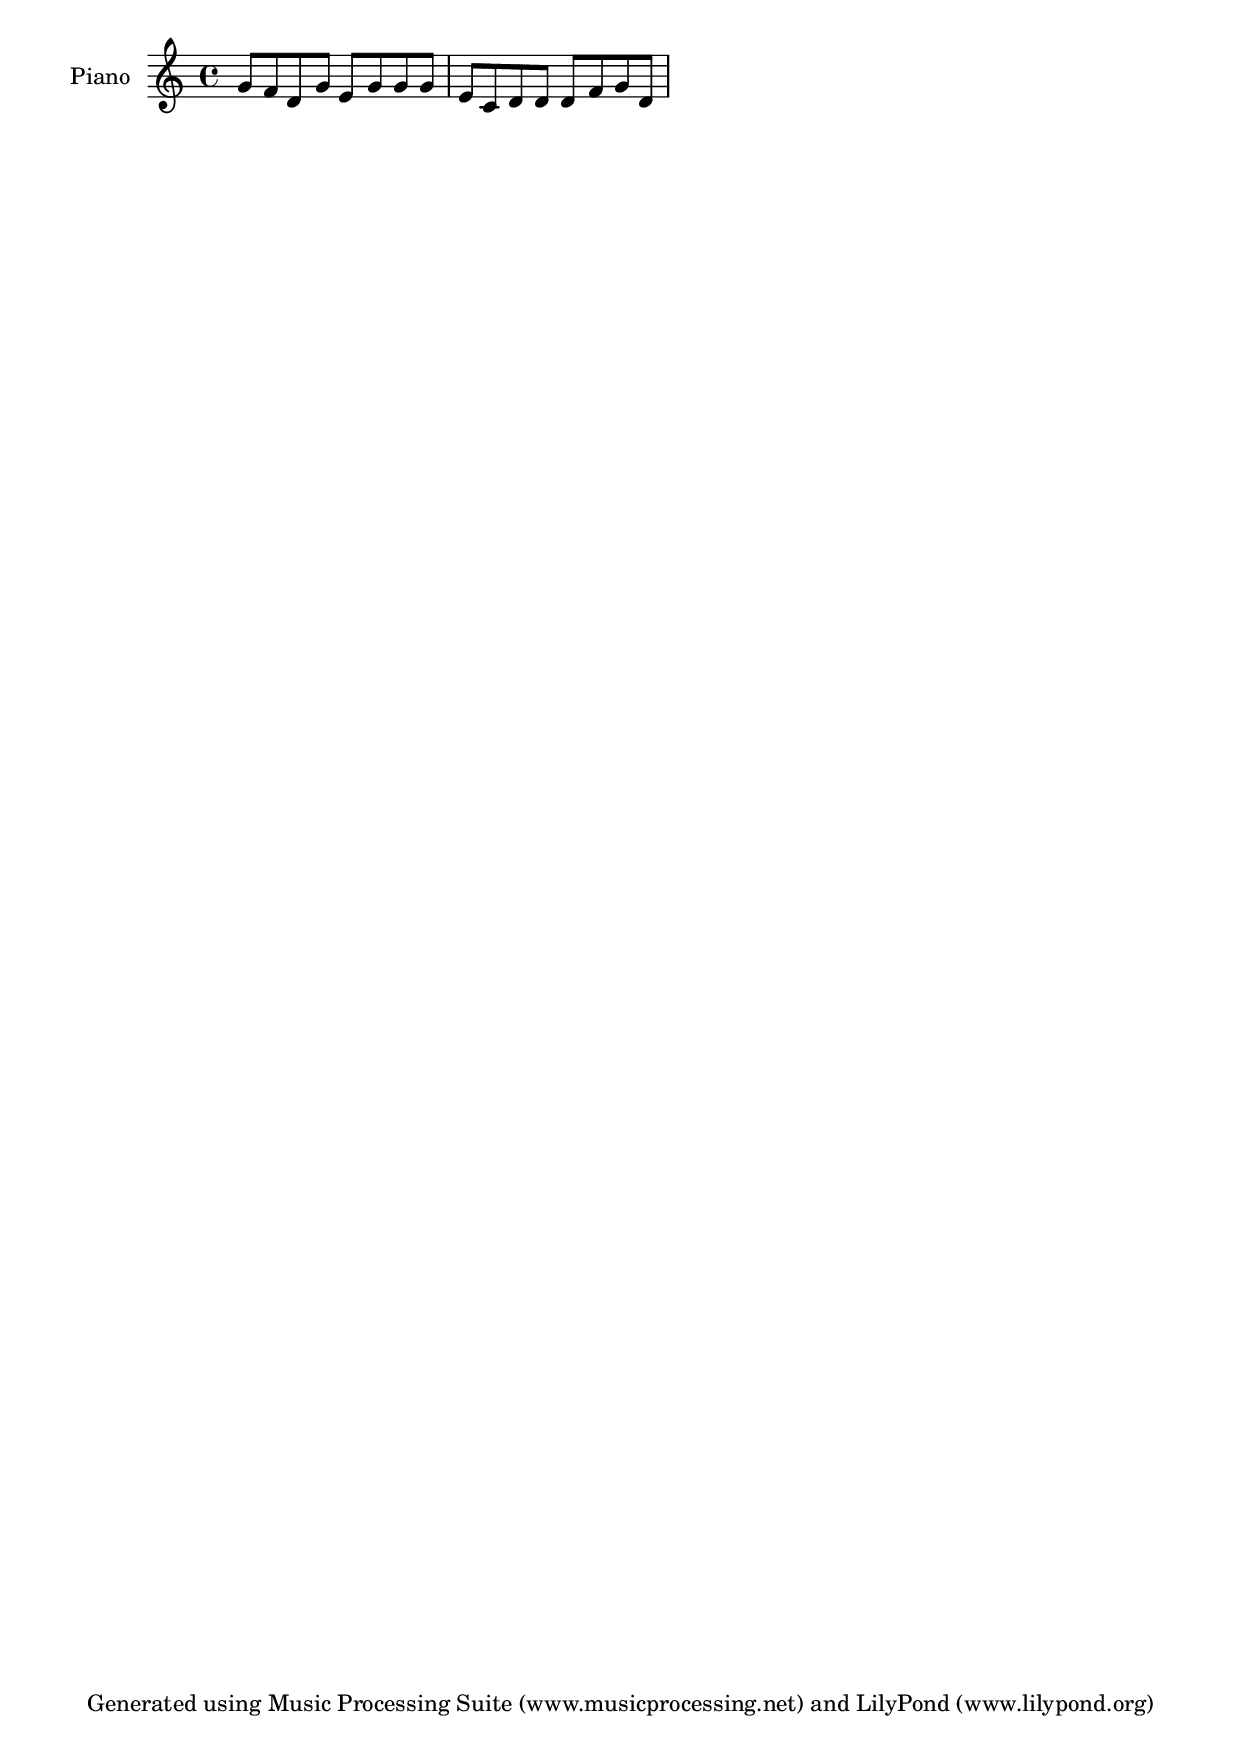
% Generated using Music Processing Suite (MPS)
\version "2.12.0"
#(set-default-paper-size "a4")

\header {
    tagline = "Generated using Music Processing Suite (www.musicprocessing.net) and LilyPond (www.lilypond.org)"
}

\score {
    <<
        \new Staff {
            \set Staff.instrumentName = #"Piano"
            \set Staff.shortInstrumentName = #"Pno."
            \set Staff.midiInstrument = #"acoustic grand"
            \clef treble
            \time 4/4
            \key c \major
            g'8 f' d' g' e' g' g' g' |
            e' c' d' d' d' f' g' d' 
        }


    >>

    \midi {
        \context {
            \Score
            tempoWholesPerMinute = #(ly:make-moment 120 4)
        }
    }
    \layout {
    }
}

